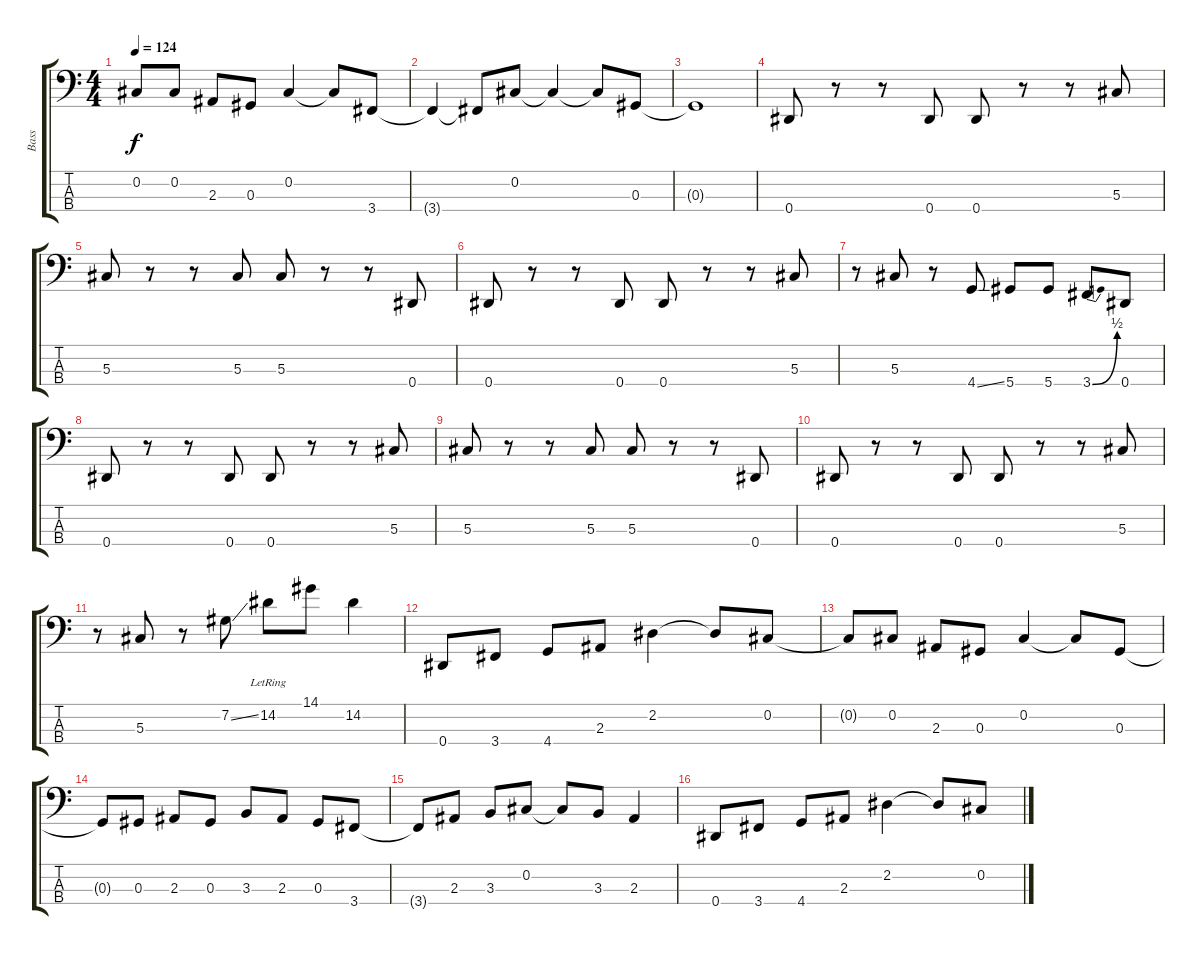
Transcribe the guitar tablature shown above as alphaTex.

\track ("Bass" "Bass") {instrument electricbasspick}
\staff {score tabs}
\tuning (Gb2 Db2 Ab1 Eb1) {hide}
\ts (4 4)
\tempo 124
\clef f4
\ks c
0.2{t}.8{dy f} 0.2.8 2.3.8 0.3.8 0.2.4 0.2{t}.8 3.4.8 |
3.4{t}.4 3.4{t}.8 0.2.8 0.2{t}.4 0.2{t}.8 0.3.8 |
0.3{t}.1 |
0.4.8 r.8 r.8 0.4.8 0.4.8 r.8 r.8 5.3.8 |
5.3.8 r.8 r.8 5.3.8 5.3.8 r.8 r.8 0.4.8 |
0.4.8 r.8 r.8 0.4.8 0.4.8 r.8 r.8 5.3.8 |
r.8 5.3.8 r.8 4.4{ss}.8 5.4.8 5.4.8 3.4{be (bend 0 0 60 2)}.8 0.4.8 |
0.4.8 r.8 r.8 0.4.8 0.4.8 r.8 r.8 5.3.8 |
5.3.8 r.8 r.8 5.3.8 5.3.8 r.8 r.8 0.4.8 |
0.4.8 r.8 r.8 0.4.8 0.4.8 r.8 r.8 5.3.8 |
r.8 5.3.8 r.8 7.2{ss}.8 14.2{lr}.8 14.1.8 14.2.4 |
0.4.8 3.4.8 4.4.8 2.3.8 2.2.4 2.2{t}.8 0.2.8 |
0.2{t}.8 0.2.8 2.3.8 0.3.8 0.2.4 0.2{t}.8 0.3.8 |
0.3{t}.8 0.3.8 2.3.8 0.3.8 3.3.8 2.3.8 0.3.8 3.4.8 |
3.4{t}.8 2.3.8 3.3.8 0.2.8 0.2{t}.8 3.3.8 2.3.4 |
0.4.8 3.4.8 4.4.8 2.3.8 2.2.4 2.2{t}.8 0.2.8
